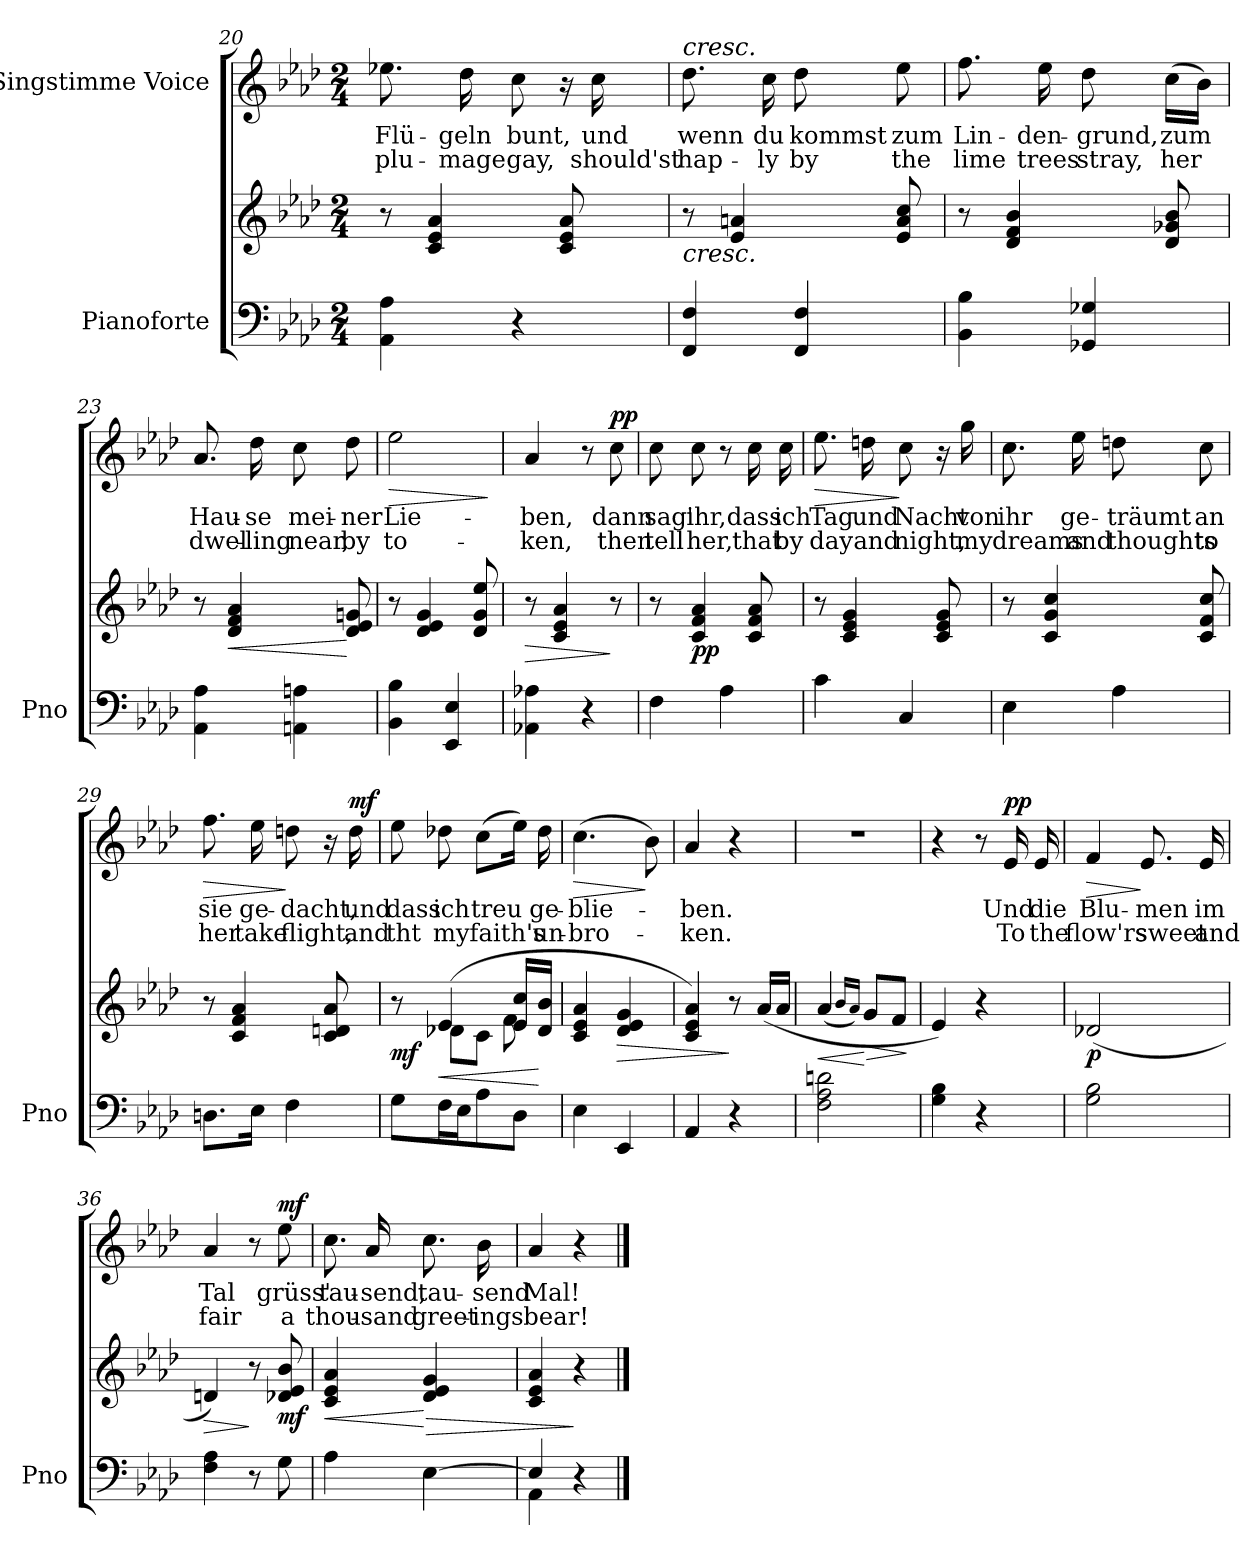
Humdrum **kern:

**kern	**kern	**dynam	**kern	**text	**text	**dynam
*part2	*part2	*part2	*part1	*part1	*part1	*part1
*staff3	*staff2	*staff2/3	*staff1	*staff1	*staff1	*staff1
*I"Pianoforte	*	*	*I"Singstimme Voice	*	*	*
*I'Pno	*	*	*	*	*	*
*clefF4	*clefG2	*	*clefG2	*	*	*
*k[b-e-a-d-]	*k[b-e-a-d-]	*	*k[b-e-a-d-]	*	*	*
*M2/4	*M2/4	*	*M2/4	*	*	*
=20	=20	=20	=20	=20	=20	=20
!	!	!	!	!LO:LY:b	!LO:LY:b	!
4AA-\ 4A-\	8r	.	8.ee-X\	Flü-	plu-	.
.	4c/ 4e-/ 4a-/	.	.	.	.	.
!	!	!	!	!LO:LY:b	!LO:LY:b	!
.	.	.	16dd-\	-geln	-mage	.
!	!	!	!	!LO:LY:b	!LO:LY:b	!
4r	.	.	8cc\	bunt,	gay,	.
.	8c/ 8e-/ 8a-/	.	16r	.	.	.
!	!	!	!	!LO:LY:b	!LO:LY:b	!
.	.	.	16cc\	und	should'st	.
=21	=21	=21	=21	=21	=21	=21
!	!	!	!LO:TX:a:i:t=cresc.	!	!	!
!	!LO:TX:b:i:t=cresc.	!	!	!	!	!
!	!	!	!	!LO:LY:b	!LO:LY:b	!
4FF/ 4F/	8r	.	8.dd-\	wenn	hap-	.
.	4e-/ 4an/	.	.	.	.	.
!	!	!	!	!LO:LY:b	!LO:LY:b	!
.	.	.	16cc\	du	-ly	.
!	!	!	!	!LO:LY:b	!LO:LY:b	!
4FF/ 4F/	.	.	8dd-\	kommst	by	.
!	!	!	!	!LO:LY:b	!LO:LY:b	!
.	8e-/ 8a/ 8cc/	.	8ee-\	zum	the	.
!!LO:PB:g=z
=22	=22	=22	=22	=22	=22	=22
!	!	!	!	!LO:LY:b	!LO:LY:b	!
4BB-\ 4B-\	8r	.	8.ff\	Lin-	lime	.
.	4d-/ 4f/ 4b-/	.	.	.	.	.
!	!	!	!	!LO:LY:b	!LO:LY:b	!
.	.	.	16ee-\	-den-	trees	.
!	!	!	!	!LO:LY:b	!LO:LY:b	!
4GG-X/ 4G-X/	.	.	8dd-\	-grund,	stray,	.
!	!	!	!	!LO:LY:b	!LO:LY:b	!
.	8d-/ 8g-X/ 8b-/	.	(>16cc\LL	zum	her	.
.	.	.	16b-\JJ)	.	.	.
=23	=23	=23	=23	=23	=23	=23
!	!	!	!	!LO:LY:b	!LO:LY:b	!
4AA-\ 4A-\	8r	.	8.a-/	Hau-	dwel-	.
!	!	!LO:HP:b	!	!	!	!
.	4d-/ 4f/ 4a-/	<	.	.	.	.
!	!	!	!	!LO:LY:b	!LO:LY:b	!
.	.	.	16dd-\	-se	-ling	.
!	!	!	!	!LO:LY:b	!LO:LY:b	!
4AAn\ 4An\	.	.	8cc\	mei-	near,	.
!	!	!	!	!LO:LY:b	!LO:LY:b	!
.	8d-/ 8e-/ 8gn/	[	8dd-\	-ner	by	.
=24	=24	=24	=24	=24	=24	=24
!	!	!	!	!LO:LY:b	!LO:LY:b	!LO:HP:b
4BB-\ 4B-\	8r	.	2ee-\	Lie-	to-	>
.	4d-/ 4e-/ 4g/	.	.	.	.	.
4EE-/ 4E-/	.	.	.	.	.	.
.	8d-/ 8g/ 8ee-/	.	.	.	.	.
.	.	.	.	.	.	]
=25	=25	=25	=25	=25	=25	=25
!	!	!LO:HP:b	!	!LO:LY:b	!LO:LY:b	!
4AA-X\ 4A-X\	8r	>	4a-/	-ben,	-ken,	.
.	4c/ 4e-/ 4a-/	.	.	.	.	.
4r	.	.	8r	.	.	.
!	!	!	!	!LO:LY:b	!LO:LY:b	!LO:DY:a
.	8r	]	8cc\	dann	then	pp
!!LO:LB:g=z
=26	=26	=26	=26	=26	=26	=26
!	!	!	!	!LO:LY:b	!LO:LY:b	!
4F\	8r	.	8cc\	sag'	tell	.
!	!	!LO:DY:b	!	!LO:LY:b	!LO:LY:b	!
.	4c/ 4f/ 4a-/	pp	8cc\	ihr,	her,	.
4A-\	.	.	8r	.	.	.
!	!	!	!	!LO:LY:b	!LO:LY:b	!
.	8c/ 8f/ 8a-/	.	16cc\	dass	that	.
!	!	!	!	!LO:LY:b	!LO:LY:b	!
.	.	.	16cc\	ich	by	.
=27	=27	=27	=27	=27	=27	=27
!	!	!	!	!LO:LY:b	!LO:LY:b	!LO:HP:b
4c\	8r	.	8.ee-\	Tag	day	>
.	4c/ 4e-/ 4g/	.	.	.	.	.
!	!	!	!	!LO:LY:b	!LO:LY:b	!
.	.	.	16ddn\	und	and	.
!	!	!	!	!LO:LY:b	!LO:LY:b	!
4C/	.	.	8cc\	Nacht	night,	]
.	8c/ 8e-/ 8g/	.	16r	.	.	.
!	!	!	!	!LO:LY:b	!LO:LY:b	!
.	.	.	16gg\	von	my	.
=28	=28	=28	=28	=28	=28	=28
!	!	!	!	!LO:LY:b	!LO:LY:b	!
4E-\	8r	.	8.cc\	ihr	dreams	.
.	4c/ 4g/ 4cc/	.	.	.	.	.
!	!	!	!	!LO:LY:b	!LO:LY:b	!
.	.	.	16ee-\	ge-	and	.
!	!	!	!	!LO:LY:b	!LO:LY:b	!
4A-\	.	.	8ddn\	-träumt	thoughts	.
!	!	!	!	!LO:LY:b	!LO:LY:b	!
.	8c/ 8f/ 8cc/	.	8cc\	an	to	.
!!LO:LB:g=z
=29	=29	=29	=29	=29	=29	=29
!	!	!	!	!LO:LY:b	!LO:LY:b	!LO:HP:b
8.Dn\L	8r	.	8.ff\	sie	her	>
.	4c/ 4f/ 4a-/	.	.	.	.	.
!	!	!	!	!LO:LY:b	!LO:LY:b	!
16E-\Jk	.	.	16ee-\	ge-	take	.
!	!	!	!	!LO:LY:b	!LO:LY:b	!
4F\	.	.	8ddn\	-dacht,	flight,	]
.	8c/ 8dn/ 8a-/	.	16r	.	.	.
!	!	!	!	!LO:LY:b	!LO:LY:b	!LO:DY:a
.	.	.	16dd\	und	and	mf
=30	=30	=30	=30	=30	=30	=30
*	*^	*	*	*	*	*
!	!	!	!LO:DY:b	!	!LO:LY:b	!LO:LY:b	!
8G\L	8r	8ryy	mf	8ee-\	dass	tht	.
!	!	!	!LO:HP:b	!	!LO:LY:b	!LO:LY:b	!
16F\L	(>4e-/	8d-X\L	<	8dd-X\	ich	my	.
16E-\J	.	.	.	.	.	.	.
!	!	!	!	!	!LO:LY:b	!LO:LY:b	!
8A-\	.	8c\J	.	(>8cc\L	treu	faith's	.
8D-\J	16e-/ 16cc/LL	8f\	.	16ee-\Jk)	.	.	.
!	!	!	!	!	!LO:LY:b	!LO:LY:b	!
.	16d-/ 16b-/JJ	.	[	16dd-\	ge-	un-	.
*	*v	*v	*	*	*	*	*
=31	=31	=31	=31	=31	=31	=31
!	!	!	!	!LO:LY:b	!LO:LY:b	!LO:HP:b
4E-\	4c/ 4e-/ 4a-/	.	(>4.cc\	-blie-	-bro-	>
!	!	!LO:HP:b	!	!	!	!
4EE-/	4d-/ 4e-/ 4g/	>	.	.	.	.
.	.	.	8b-\)	.	.	]
=32	=32	=32	=32	=32	=32	=32
!	!	!	!	!LO:LY:b	!LO:LY:b	!
4AA-/	4c/ 4e-/ 4a-/)	.	4a-/	-ben.	-ken.	.
4r	8r	]	4r	.	.	.
.	(>16a-/LL	.	.	.	.	.
.	16a-/JJ	.	.	.	.	.
=33	=33	=33	=33	=33	=33	=33
!	!	!LO:HP:b	!	!	!	!
2F\ 2A-\ 2dn\	(<4a-/	<	2r	.	.	.
.	16qb-/LL	.	.	.	.	.
.	16qa-/JJ)	.	.	.	.	.
!	!	!LO:HP:n=1:b	!	!	!	!
.	8g/L	[ >	.	.	.	.
.	8f/J	.	.	.	.	.
.	.	]	.	.	.	.
!!LO:LB:g=z
=34	=34	=34	=34	=34	=34	=34
4G\ 4B-\	4e-/)	.	4r	.	.	.
4r	4r	.	8r	.	.	.
!	!	!	!	!LO:LY:b	!LO:LY:b	!LO:DY:a
.	.	.	16e-/	Und	To	pp
!	!	!	!	!LO:LY:b	!LO:LY:b	!
.	.	.	16e-/	die	the	.
=35	=35	=35	=35	=35	=35	=35
!	!	!LO:DY:b	!	!LO:LY:b	!LO:LY:b	!LO:HP:b
2G\ 2B-\	(<2d-X/	p	4f/	Blu-	flow'rs	>
!	!	!	!	!LO:LY:b	!LO:LY:b	!
.	.	.	8.e-/	-men	sweet	]
!	!	!	!	!LO:LY:b	!LO:LY:b	!
.	.	.	16e-/	im	and	.
=36	=36	=36	=36	=36	=36	=36
!	!	!LO:HP:b	!	!LO:LY:b	!LO:LY:b	!
4F\ 4A-\	4dn/)	>	4a-/	Tal	fair	.
8r	8r	]	8r	.	.	.
!	!	!LO:DY:b	!	!LO:LY:b	!LO:LY:b	!LO:DY:a
8G\	8d-X/ 8e-/ 8b-/	mf	8ee-\	grüss'	a	mf
=37	=37	=37	=37	=37	=37	=37
!	!	!LO:HP:b	!	!LO:LY:b	!LO:LY:b	!
4A-\	4c/ 4e-/ 4a-/	<	8.cc\	tau-	thou-	.
!	!	!	!	!LO:LY:b	!LO:LY:b	!
.	.	.	16a-/	-send,	-sand	.
!	!	!LO:HP:n=1:b	!	!LO:LY:b	!LO:LY:b	!
[4E-\	4d-/ 4e-/ 4g/	[ >	8.cc\	tau-	greet-	.
!	!	!	!	!LO:LY:b	!LO:LY:b	!
.	.	.	16b-\	-send	-ings	.
=38	=38	=38	=38	=38	=38	=38
*^	*	*	*	*	*	*
!	!	!	!	!	!LO:LY:b	!LO:LY:b	!
4E-/]	4AA-\	4c/ 4e-/ 4a-/	.	4a-/	Mal!	bear!	.
4r	4ryy	4r	]	4r	.	.	.
*v	*v	*	*	*	*	*	*
==	==	==	==	==	==	==
*-	*-	*-	*-	*-	*-	*-
